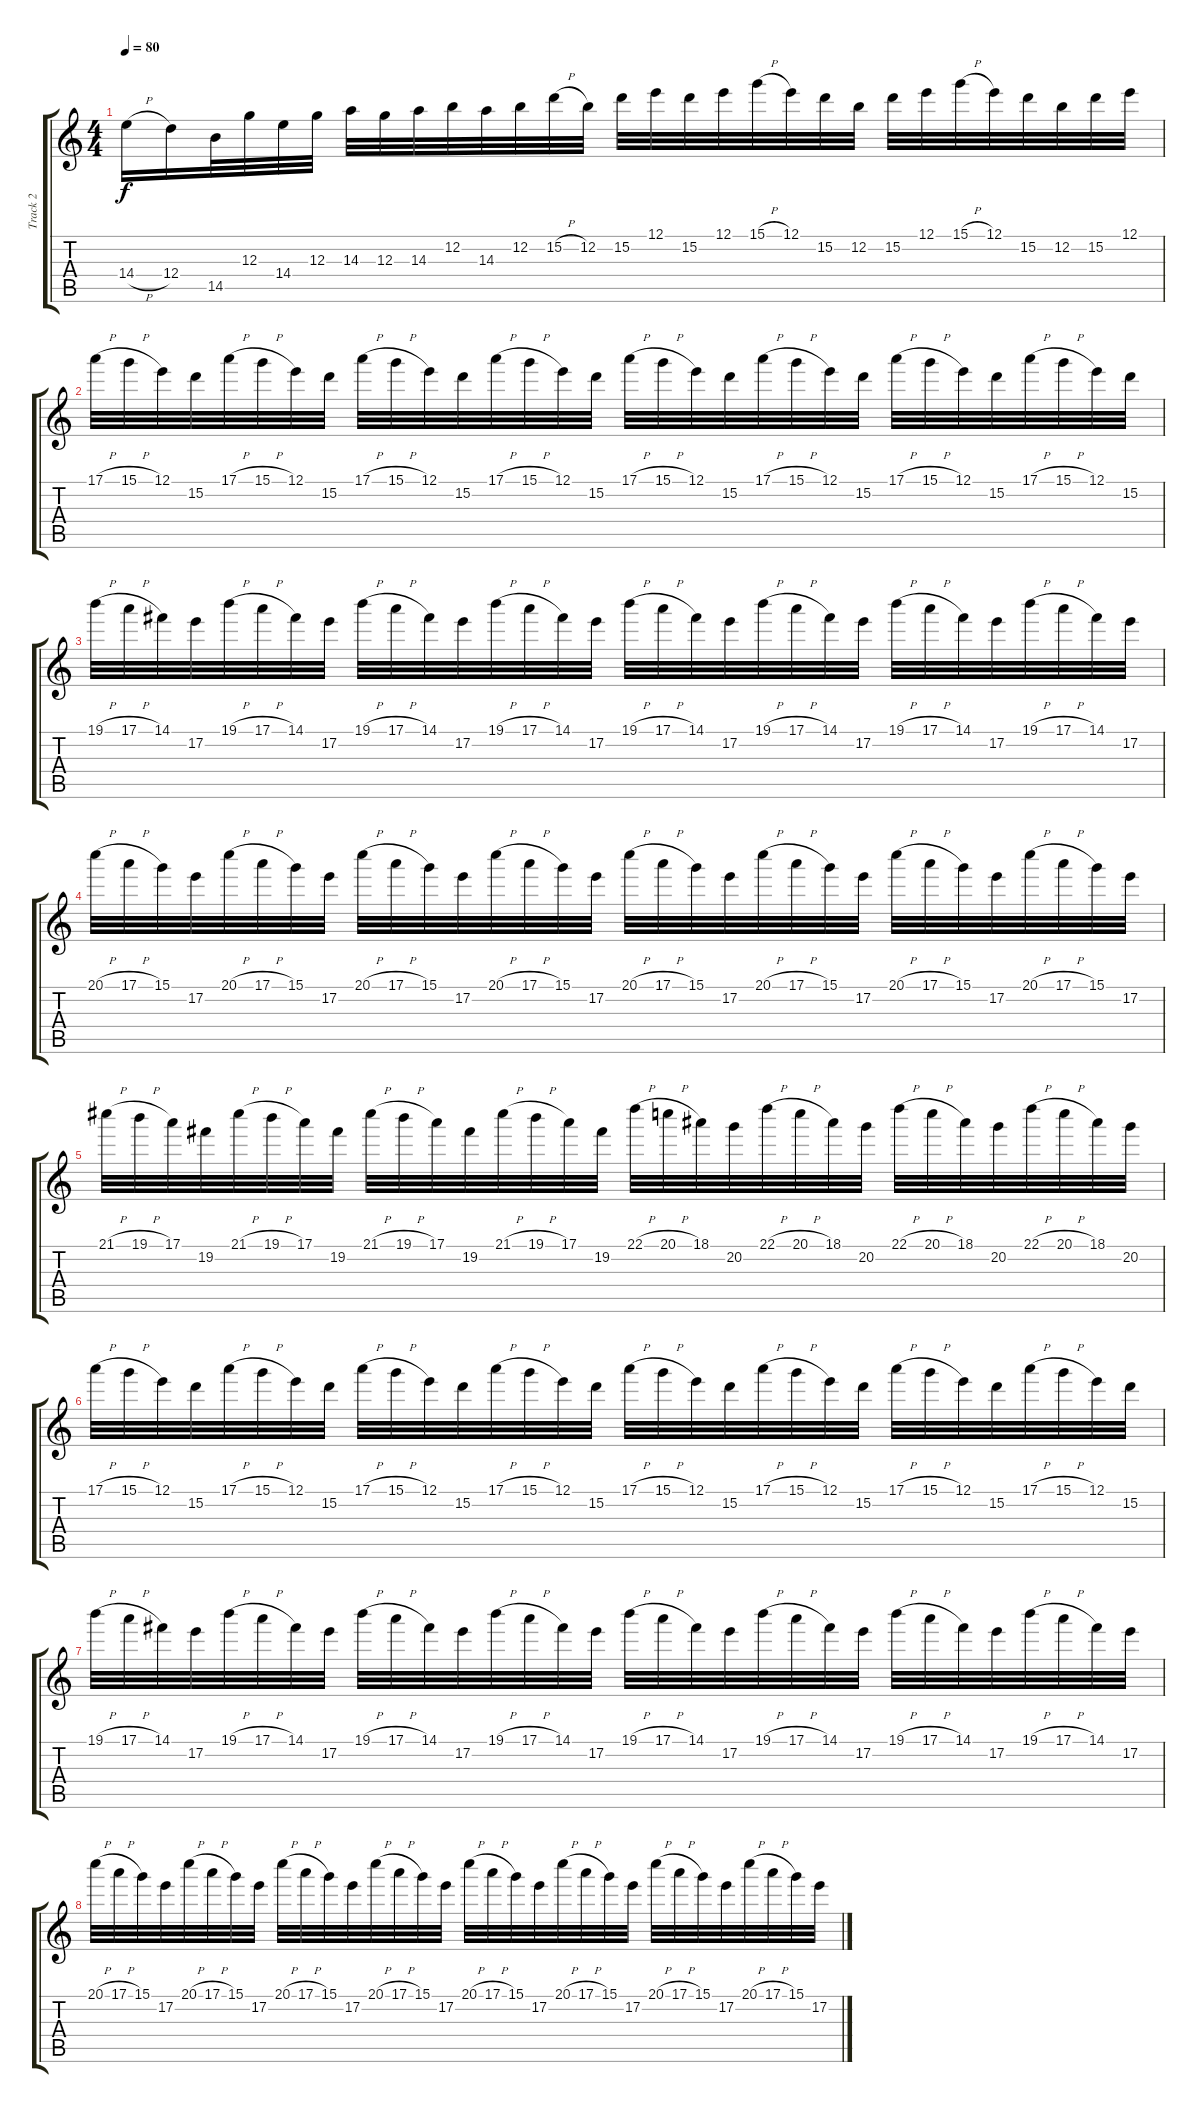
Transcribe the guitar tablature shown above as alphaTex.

\track ("Track 2" "Track 2") {instrument overdrivenguitar}
\staff {score tabs}
\tuning (E4 B3 G3 D3 A2 E2) {hide}
\ts (4 4)
\tempo 80
\clef g2
\ks c
14.4{h}.16{dy f} 12.4.16 14.5.32 12.3.32 14.4.32 12.3.32 14.3.32 12.3.32 14.3.32 12.2.32 14.3.32 12.2.32 15.2{h}.32 12.2.32 15.2.32 12.1.32 15.2.32 12.1.32 15.1{h}.32 12.1.32 15.2.32 12.2.32 15.2.32 12.1.32 15.1{h}.32 12.1.32 15.2.32 12.2.32 15.2.32 12.1.32 |
17.1{h}.32 15.1{h}.32 12.1.32 15.2.32 17.1{h}.32 15.1{h}.32 12.1.32 15.2.32 17.1{h}.32 15.1{h}.32 12.1.32 15.2.32 17.1{h}.32 15.1{h}.32 12.1.32 15.2.32 17.1{h}.32 15.1{h}.32 12.1.32 15.2.32 17.1{h}.32 15.1{h}.32 12.1.32 15.2.32 17.1{h}.32 15.1{h}.32 12.1.32 15.2.32 17.1{h}.32 15.1{h}.32 12.1.32 15.2.32 |
19.1{h}.32 17.1{h}.32 14.1.32 17.2.32 19.1{h}.32 17.1{h}.32 14.1.32 17.2.32 19.1{h}.32 17.1{h}.32 14.1.32 17.2.32 19.1{h}.32 17.1{h}.32 14.1.32 17.2.32 19.1{h}.32 17.1{h}.32 14.1.32 17.2.32 19.1{h}.32 17.1{h}.32 14.1.32 17.2.32 19.1{h}.32 17.1{h}.32 14.1.32 17.2.32 19.1{h}.32 17.1{h}.32 14.1.32 17.2.32 |
20.1{h}.32 17.1{h}.32 15.1.32 17.2.32 20.1{h}.32 17.1{h}.32 15.1.32 17.2.32 20.1{h}.32 17.1{h}.32 15.1.32 17.2.32 20.1{h}.32 17.1{h}.32 15.1.32 17.2.32 20.1{h}.32 17.1{h}.32 15.1.32 17.2.32 20.1{h}.32 17.1{h}.32 15.1.32 17.2.32 20.1{h}.32 17.1{h}.32 15.1.32 17.2.32 20.1{h}.32 17.1{h}.32 15.1.32 17.2.32 |
21.1{h}.32 19.1{h}.32 17.1.32 19.2.32 21.1{h}.32 19.1{h}.32 17.1.32 19.2.32 21.1{h}.32 19.1{h}.32 17.1.32 19.2.32 21.1{h}.32 19.1{h}.32 17.1.32 19.2.32 22.1{h}.32 20.1{h}.32 18.1.32 20.2.32 22.1{h}.32 20.1{h}.32 18.1.32 20.2.32 22.1{h}.32 20.1{h}.32 18.1.32 20.2.32 22.1{h}.32 20.1{h}.32 18.1.32 20.2.32 |
17.1{h}.32 15.1{h}.32 12.1.32 15.2.32 17.1{h}.32 15.1{h}.32 12.1.32 15.2.32 17.1{h}.32 15.1{h}.32 12.1.32 15.2.32 17.1{h}.32 15.1{h}.32 12.1.32 15.2.32 17.1{h}.32 15.1{h}.32 12.1.32 15.2.32 17.1{h}.32 15.1{h}.32 12.1.32 15.2.32 17.1{h}.32 15.1{h}.32 12.1.32 15.2.32 17.1{h}.32 15.1{h}.32 12.1.32 15.2.32 |
19.1{h}.32 17.1{h}.32 14.1.32 17.2.32 19.1{h}.32 17.1{h}.32 14.1.32 17.2.32 19.1{h}.32 17.1{h}.32 14.1.32 17.2.32 19.1{h}.32 17.1{h}.32 14.1.32 17.2.32 19.1{h}.32 17.1{h}.32 14.1.32 17.2.32 19.1{h}.32 17.1{h}.32 14.1.32 17.2.32 19.1{h}.32 17.1{h}.32 14.1.32 17.2.32 19.1{h}.32 17.1{h}.32 14.1.32 17.2.32 |
20.1{h}.32 17.1{h}.32 15.1.32 17.2.32 20.1{h}.32 17.1{h}.32 15.1.32 17.2.32 20.1{h}.32 17.1{h}.32 15.1.32 17.2.32 20.1{h}.32 17.1{h}.32 15.1.32 17.2.32 20.1{h}.32 17.1{h}.32 15.1.32 17.2.32 20.1{h}.32 17.1{h}.32 15.1.32 17.2.32 20.1{h}.32 17.1{h}.32 15.1.32 17.2.32 20.1{h}.32 17.1{h}.32 15.1.32 17.2.32
